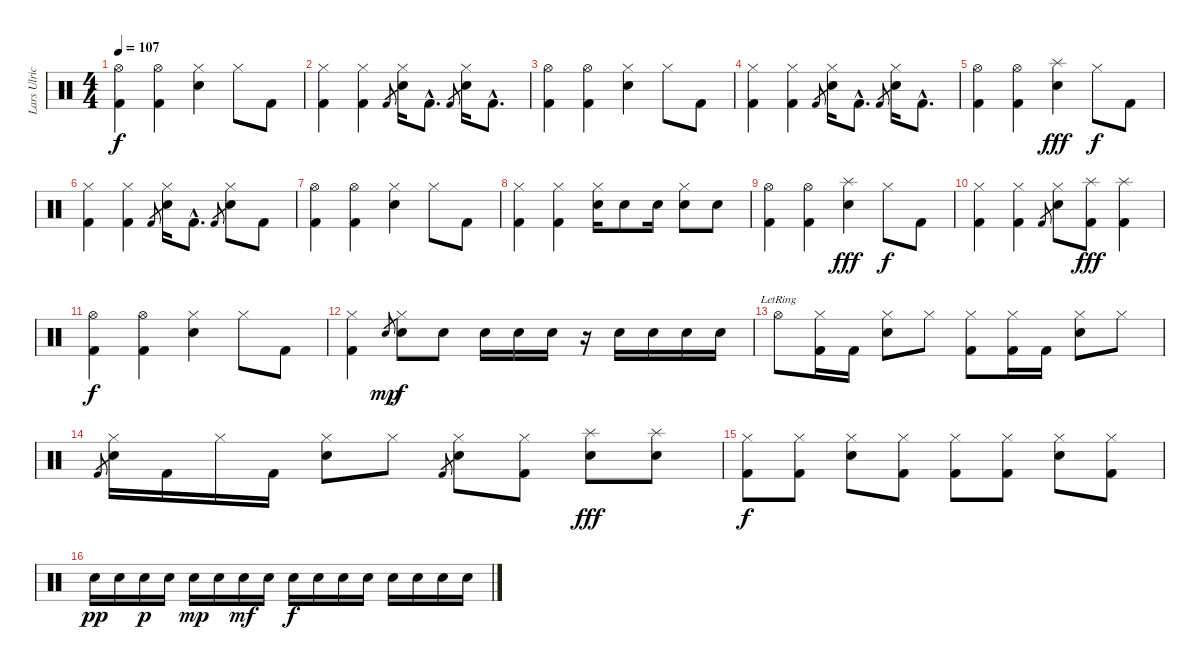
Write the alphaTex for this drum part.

\track ("Lars Ulrich" "Lars Ulric") {instrument percussion}
\staff {score}
\articulation defaults
\ts (4 4)
\tempo 106
\tempo 107
\clef neutral
\ks c
("Hi-Hat (open)" "Kick (hit) 2").4{dy f} ("Hi-Hat (open)" "Kick (hit) 2").4 ("Hi-Hat (closed)" "Electric Snare (hit)").4 "Hi-Hat (closed)".8 "Kick (hit) 2".8 |
("Hi-Hat (closed)" "Kick (hit) 2").4 ("Hi-Hat (closed)" "Kick (hit) 2").4 "Kick (hit) 2".8{gr} ("Hi-Hat (closed)" "Electric Snare (hit)").16 "Kick (hit) 2"{hac}.8{d} "Kick (hit) 2".8{gr} ("Hi-Hat (closed)" "Electric Snare (hit)").16 "Kick (hit) 2"{hac}.8{d} |
("Hi-Hat (open)" "Kick (hit) 2").4 ("Hi-Hat (open)" "Kick (hit) 2").4 ("Hi-Hat (closed)" "Electric Snare (hit)").4 "Hi-Hat (closed)".8 "Kick (hit) 2".8 |
("Hi-Hat (closed)" "Kick (hit) 2").4 ("Hi-Hat (closed)" "Kick (hit) 2").4 "Kick (hit) 2".8{gr} ("Hi-Hat (closed)" "Electric Snare (hit)").16 "Kick (hit) 2"{hac}.8{d} "Kick (hit) 2".8{gr} ("Hi-Hat (closed)" "Electric Snare (hit)").16 "Kick (hit) 2"{hac}.8{d} |
("Hi-Hat (open)" "Kick (hit) 2").4 ("Hi-Hat (open)" "Kick (hit) 2").4 ("Splash (hit)" "Electric Snare (hit)").4{dy fff} "Hi-Hat (closed)".8{dy f} "Kick (hit) 2".8 |
("Hi-Hat (closed)" "Kick (hit) 2").4 ("Hi-Hat (closed)" "Kick (hit) 2").4 "Kick (hit) 2".8{gr} ("Hi-Hat (closed)" "Electric Snare (hit)").16 "Kick (hit) 2"{hac}.8{d} "Kick (hit) 2".8{gr} ("Hi-Hat (closed)" "Electric Snare (hit)").8 "Kick (hit) 2".8 |
("Hi-Hat (open)" "Kick (hit) 2").4 ("Hi-Hat (open)" "Kick (hit) 2").4 ("Hi-Hat (closed)" "Electric Snare (hit)").4 "Hi-Hat (closed)".8 "Kick (hit) 2".8 |
("Hi-Hat (closed)" "Kick (hit) 2").4 ("Hi-Hat (closed)" "Kick (hit) 2").4 ("Hi-Hat (closed)" "Electric Snare (hit)").16 "Electric Snare (hit)".8 "Electric Snare (hit)".16 ("Hi-Hat (closed)" "Electric Snare (hit)").8 "Electric Snare (hit)".8 |
("Hi-Hat (open)" "Kick (hit) 2").4 ("Hi-Hat (open)" "Kick (hit) 2").4 ("Splash (hit)" "Electric Snare (hit)").4{dy fff} "Hi-Hat (closed)".8{dy f} "Kick (hit) 2".8 |
("Hi-Hat (closed)" "Kick (hit) 2").4 ("Hi-Hat (closed)" "Kick (hit) 2").4 "Kick (hit) 2".8{gr} ("Hi-Hat (closed)" "Electric Snare (hit)").8 ("Splash (hit)" "Kick (hit) 2").8{dy fff} ("Splash (hit)" "Kick (hit) 2").4 |
("Hi-Hat (open)" "Kick (hit) 2").4{dy f} ("Hi-Hat (open)" "Kick (hit) 2").4 ("Hi-Hat (closed)" "Electric Snare (hit)").4 "Hi-Hat (closed)".8 "Kick (hit) 2".8 |
("Hi-Hat (closed)" "Kick (hit) 2").4 "Electric Snare (hit)".8{gr dy mp} ("Hi-Hat (closed)" "Electric Snare (hit)").8{dy f} "Electric Snare (hit)".8 "Electric Snare (hit)".16 "Electric Snare (hit)".16 "Electric Snare (hit)".16 r.16 "Electric Snare (hit)".16 "Electric Snare (hit)".16 "Electric Snare (hit)".16 "Electric Snare (hit)".16 |
"Hi-Hat (open)"{lr}.8 ("Hi-Hat (closed)" "Kick (hit) 2").16 "Kick (hit) 2".16 ("Hi-Hat (closed)" "Electric Snare (hit)").8 "Hi-Hat (closed)".8 ("Hi-Hat (closed)" "Kick (hit) 2").8 ("Hi-Hat (closed)" "Kick (hit) 2").16 "Kick (hit) 2".16 ("Hi-Hat (closed)" "Electric Snare (hit)").8 "Hi-Hat (closed)".8 |
"Kick (hit) 2".8{gr} ("Hi-Hat (closed)" "Electric Snare (hit)").16 "Kick (hit) 2".16 "Hi-Hat (closed)".16 "Kick (hit) 2".16 ("Hi-Hat (closed)" "Electric Snare (hit)").8 "Hi-Hat (closed)".8 "Kick (hit) 2".8{gr} ("Hi-Hat (closed)" "Electric Snare (hit)").8 ("Hi-Hat (closed)" "Kick (hit) 2").8 ("Splash (hit)" "Electric Snare (hit)").8{dy fff} ("Splash (hit)" "Electric Snare (hit)").8 |
("Hi-Hat (closed)" "Kick (hit) 2").8{dy f} ("Hi-Hat (closed)" "Kick (hit) 2").8 ("Hi-Hat (closed)" "Electric Snare (hit)").8 ("Hi-Hat (closed)" "Kick (hit) 2").8 ("Hi-Hat (closed)" "Kick (hit) 2").8 ("Hi-Hat (closed)" "Kick (hit) 2").8 ("Hi-Hat (closed)" "Electric Snare (hit)").8 ("Hi-Hat (closed)" "Kick (hit) 2").8 |
"Electric Snare (hit)".16{dy pp} "Electric Snare (hit)".16 "Electric Snare (hit)".16{dy p} "Electric Snare (hit)".16 "Electric Snare (hit)".16{dy mp} "Electric Snare (hit)".16 "Electric Snare (hit)".16{dy mf} "Electric Snare (hit)".16 "Electric Snare (hit)".16{dy f} "Electric Snare (hit)".16 "Electric Snare (hit)".16 "Electric Snare (hit)".16 "Electric Snare (hit)".16 "Electric Snare (hit)".16 "Electric Snare (hit)".16 "Electric Snare (hit)".16
